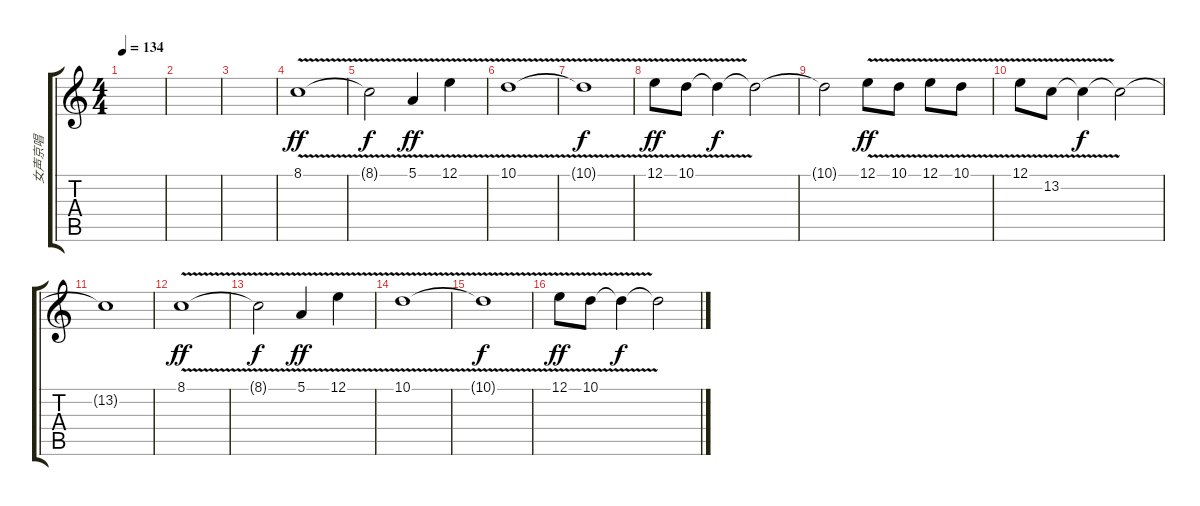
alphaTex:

\track ("女声京唱" "女声京唱") {instrument choiraahs}
\staff {score tabs}
\tuning (E4 B3 G3 D3 A2 E2) {hide}
\ts (4 4)
\tempo 134
\clef g2
\ks c
|
|
|
8.1{v}.1{dy ff} |
8.1{t}.2{dy f} 5.1{v}.4{dy ff} 12.1{v}.4 |
10.1{v}.1 |
10.1{t}.1{dy f} |
12.1{v}.8{dy ff} 10.1{v}.8 10.1{t}.4{dy f} 10.1{t}.2 |
10.1{t}.2 12.1{v}.8{dy ff} 10.1{v}.8 12.1{v}.8 10.1{v}.8 |
12.1{v}.8 13.2{v}.8 13.2{t}.4{dy f} 13.2{t}.2 |
13.2{t}.1 |
8.1{v}.1{dy ff} |
8.1{t}.2{dy f} 5.1{v}.4{dy ff} 12.1{v}.4 |
10.1{v}.1 |
10.1{t}.1{dy f} |
12.1{v}.8{dy ff} 10.1{v}.8 10.1{t}.4{dy f} 10.1{t}.2
